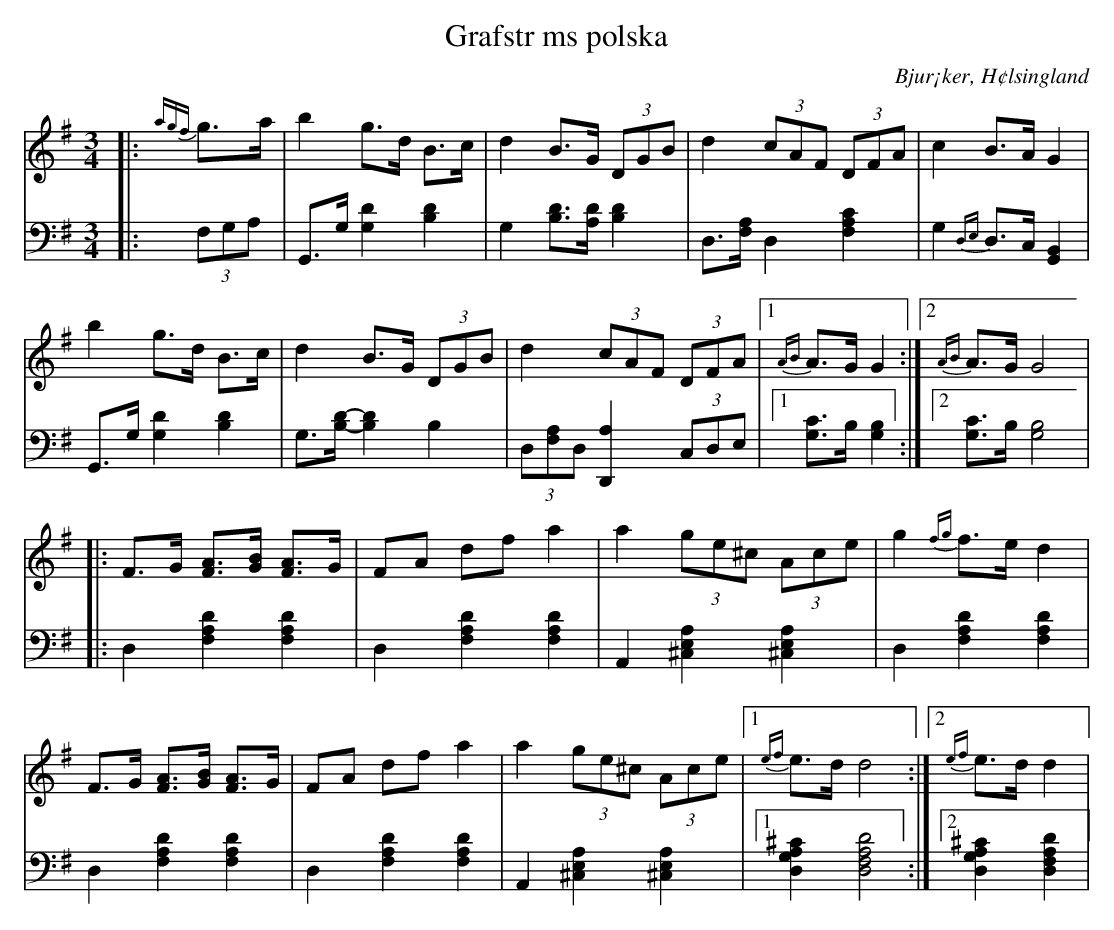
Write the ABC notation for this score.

X:1
T: Grafstr ms polska
O: Bjur¡ker, H¢lsingland
M: 3/4
L: 1/8
K: G
V:1
V:2
V: 1
|:{agf}g>a|b2 g>d B>c|d2 B>G (3DGB|d2 (3cAF (3DFA|c2 B>A G2|
b2 g>d B>c|d2 B>G (3DGB|d2 (3cAF (3DFA|1 {AB}A>G G2:|2 {AB}A>G G4|
|:F>G [FA]>[GB] [FA]>G |FA df a2 |a2 (3ge^c (3Ace |g2 {fg}f>e d2 |
F>G [FA]>[GB] [FA]>G |FA df a2 |a2 (3ge^c (3Ace |1 {ef}e>d d4:|2 {ef}e>d d2|
V:2 clef=bass
|:(3F,G,A, | G,,>G, [G,2D2] [B,2D2]|G,2 [B,D]>[A,D] [B,D]2|D,>[F,A,] D,2 [F,2A,2C2]| G,2 {D,E,}D,>C, [G,,2B,,2]|
 G,,>G, [G,2D2] [B,2D2]|G,>[B,D]-[B,2D2] B,2|(3D,[F,A,]D, [D,,2A,2] (3C,D,E,|1 [G,C]>B, [G,2B,2]:|2 [G,C]>B, [G,4B,4]|
|:D,2 [F,2A,2D2] [F,2A,2D2]|D,2 [F,2A,2D2] [F,2A,2D2]| A,,2 [^C,2E,2A,2] [^C,2E,2A,2]|D,2 [F,2A,2D2] [F,2A,2D2] |
D,2 [F,2A,2D2] [F,2A,2D2] | D,2 [F,2A,2D2] [F,2A,2D2] | A,,2 [^C,2E,2A,2] [^C,2E,2A,2]|1 [D,2G,2A,2^C2] [D,4F,4A,4D4]:|2 [D,2G,2A,2^C2] [D,2F,2A,2D2]|
